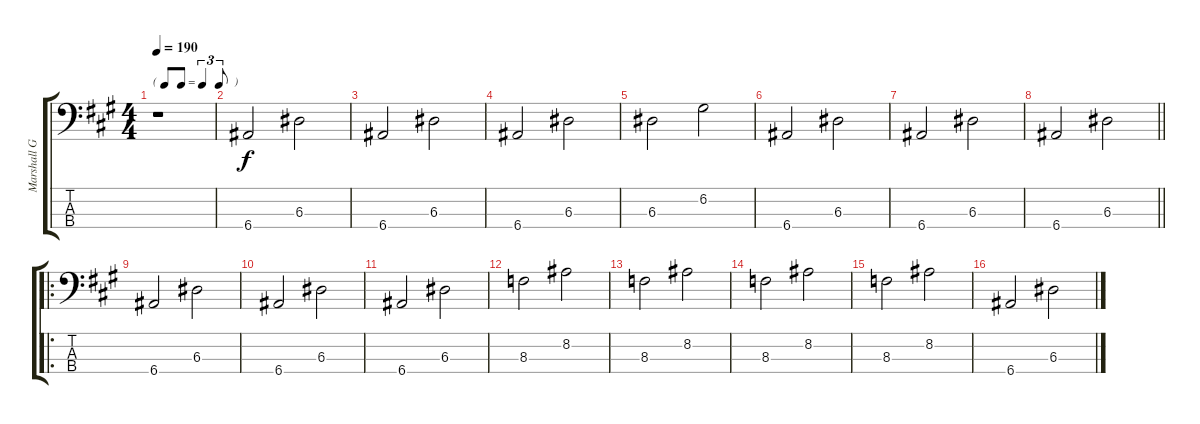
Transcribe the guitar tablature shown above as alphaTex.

\track ("Marshall Grant - Bass" "Marshall G") {instrument electricbassfinger}
\staff {score tabs}
\tuning (G2 D2 A1 E1) {hide}
\ts (4 4)
\tf triplet8th
\tempo 190
\clef f4
\ks a
r.1{dy f instrument electricbassfinger} |
6.4.2 6.3.2 |
6.4.2 6.3.2 |
6.4.2 6.3.2 |
6.3.2 6.2.2 |
6.4.2 6.3.2 |
6.4.2 6.3.2 |
\barLineRight lightlight
6.4.2 6.3.2 |
\ro
6.4.2 6.3.2 |
6.4.2 6.3.2 |
6.4.2 6.3.2 |
8.3.2 8.2.2 |
8.3.2 8.2.2 |
8.3.2 8.2.2 |
8.3.2 8.2.2 |
6.4.2 6.3.2
